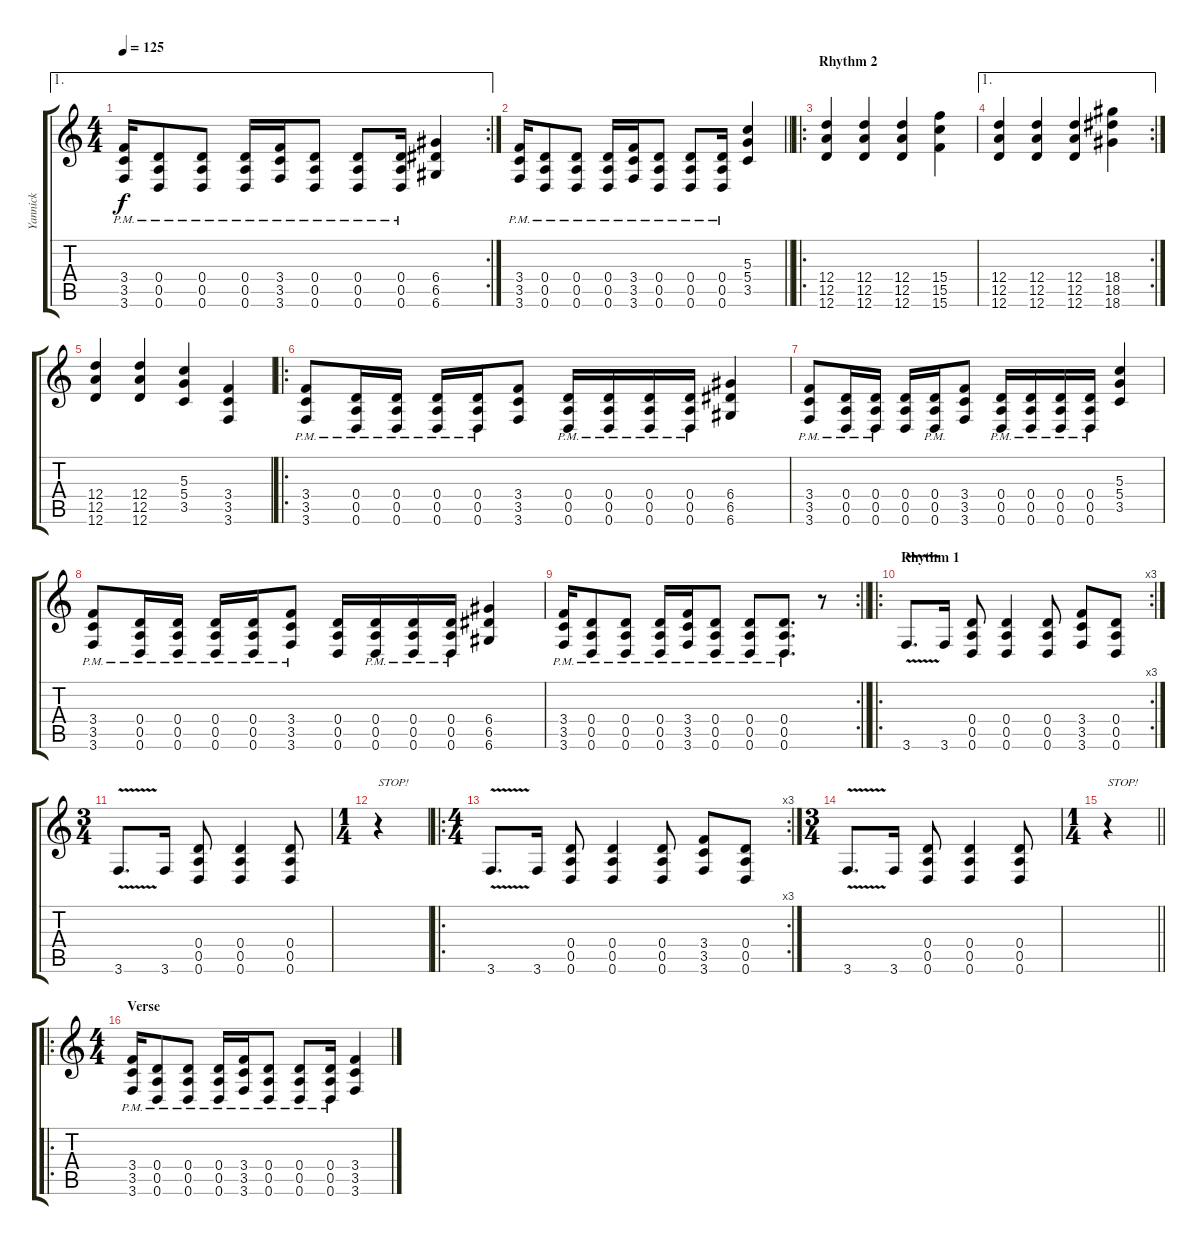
\track ("Yannick" "Yannick") {instrument distortionguitar}
\staff {score tabs}
\tuning (E4 B3 G3 D3 A2 D2) {hide}
\ae 1
\rc 2
\ts (4 4)
\tempo 125
\clef g2
\ks c
(3.4 3.5{pm} 3.6).16{dy f} (0.4 0.5{pm} 0.6).8 (0.4 0.5{pm} 0.6).8 (0.4 0.5{pm} 0.6).16 (3.4 3.5{pm} 3.6).16 (0.4 0.5{pm} 0.6).8 (0.4 0.5{pm} 0.6).8 (0.4 0.5{pm} 0.6).16 (6.4 6.5 6.6).4 |
\barLineRight lightlight
(3.4 3.5{pm} 3.6).16 (0.4 0.5{pm} 0.6).8 (0.4 0.5{pm} 0.6).8 (0.4 0.5{pm} 0.6).16 (3.4 3.5{pm} 3.6).16 (0.4 0.5{pm} 0.6).8 (0.4 0.5{pm} 0.6).8 (0.4 0.5{pm} 0.6).16 (5.3 5.4 3.5).4 |
\ro
\section ("" "Rhythm 2")
(12.4 12.5 12.6).4 (12.4 12.5 12.6).4 (12.4 12.5 12.6).4 (15.4 15.5 15.6).4 |
\ae 1
\rc 2
(12.4 12.5 12.6).4 (12.4 12.5 12.6).4 (12.4 12.5 12.6).4 (18.4 18.5 18.6).4 |
(12.4 12.5 12.6).4 (12.4 12.5 12.6).4 (5.3 5.4 3.5).4 (3.4 3.5 3.6).4 |
\ro
(3.4{pm} 3.5 3.6).8 (0.4{pm} 0.5 0.6).16 (0.4{pm} 0.5 0.6).16 (0.4{pm} 0.5 0.6).16 (0.4{pm} 0.5 0.6).16 (3.4 3.5 3.6).8 (0.4{pm} 0.5 0.6).16 (0.4{pm} 0.5 0.6).16 (0.4{pm} 0.5 0.6).16 (0.4{pm} 0.5 0.6).16 (6.4 6.5 6.6).4 |
(3.4{pm} 3.5 3.6).8 (0.4{pm} 0.5 0.6).16 (0.4{pm} 0.5 0.6).16 (0.4 0.5 0.6).16 (0.4{pm} 0.5 0.6).16 (3.4 3.5 3.6).8 (0.4{pm} 0.5 0.6).16 (0.4{pm} 0.5 0.6).16 (0.4{pm} 0.5 0.6).16 (0.4{pm} 0.5 0.6).16 (5.3 5.4 3.5).4 |
(3.4{pm} 3.5 3.6).8 (0.4{pm} 0.5 0.6).16 (0.4{pm} 0.5 0.6).16 (0.4{pm} 0.5 0.6).16 (0.4{pm} 0.5 0.6).16 (3.4{pm} 3.5 3.6).8 (0.4 0.5 0.6).16 (0.4{pm} 0.5 0.6).16 (0.4{pm} 0.5 0.6).16 (0.4{pm} 0.5 0.6).16 (6.4 6.5 6.6).4 |
\rc 2
\barLineRight lightlight
(3.4{pm} 3.5 3.6).16 (0.4{pm} 0.5 0.6).8 (0.4{pm} 0.5 0.6).8 (0.4{pm} 0.5 0.6).16 (3.4{pm} 3.5 3.6).16 (0.4{pm} 0.5 0.6).8 (0.4{pm} 0.5 0.6).8 (0.4{pm} 0.5 0.6).8{d} r.8 |
\ro
\rc 3
\section ("" "Rhythm 1")
3.6{v}.8{d} 3.6.16 (0.4 0.5 0.6).8 (0.4 0.5 0.6).4 (0.4 0.5 0.6).8 (3.4 3.5 3.6).8 (0.4 0.5 0.6).8 |
\ts (3 4)
3.6{v}.8{d} 3.6.16 (0.4 0.5 0.6).8 (0.4 0.5 0.6).4 (0.4 0.5 0.6).8 |
\ts (1 4)
r.4{txt "STOP!"} |
\ro
\rc 3
\ts (4 4)
3.6{v}.8{d} 3.6.16 (0.4 0.5 0.6).8 (0.4 0.5 0.6).4 (0.4 0.5 0.6).8 (3.4 3.5 3.6).8 (0.4 0.5 0.6).8 |
\ts (3 4)
3.6{v}.8{d} 3.6.16 (0.4 0.5 0.6).8 (0.4 0.5 0.6).4 (0.4 0.5 0.6).8 |
\ts (1 4)
\barLineRight lightlight
r.4{txt "STOP!"} |
\ro
\ts (4 4)
\section ("" "Verse")
(3.4 3.5{pm} 3.6).16 (0.4 0.5{pm} 0.6).8 (0.4 0.5{pm} 0.6).8 (0.4 0.5{pm} 0.6).16 (3.4 3.5{pm} 3.6).16 (0.4 0.5{pm} 0.6).8 (0.4 0.5{pm} 0.6).8 (0.4 0.5{pm} 0.6).16 (3.4 3.5 3.6).4
